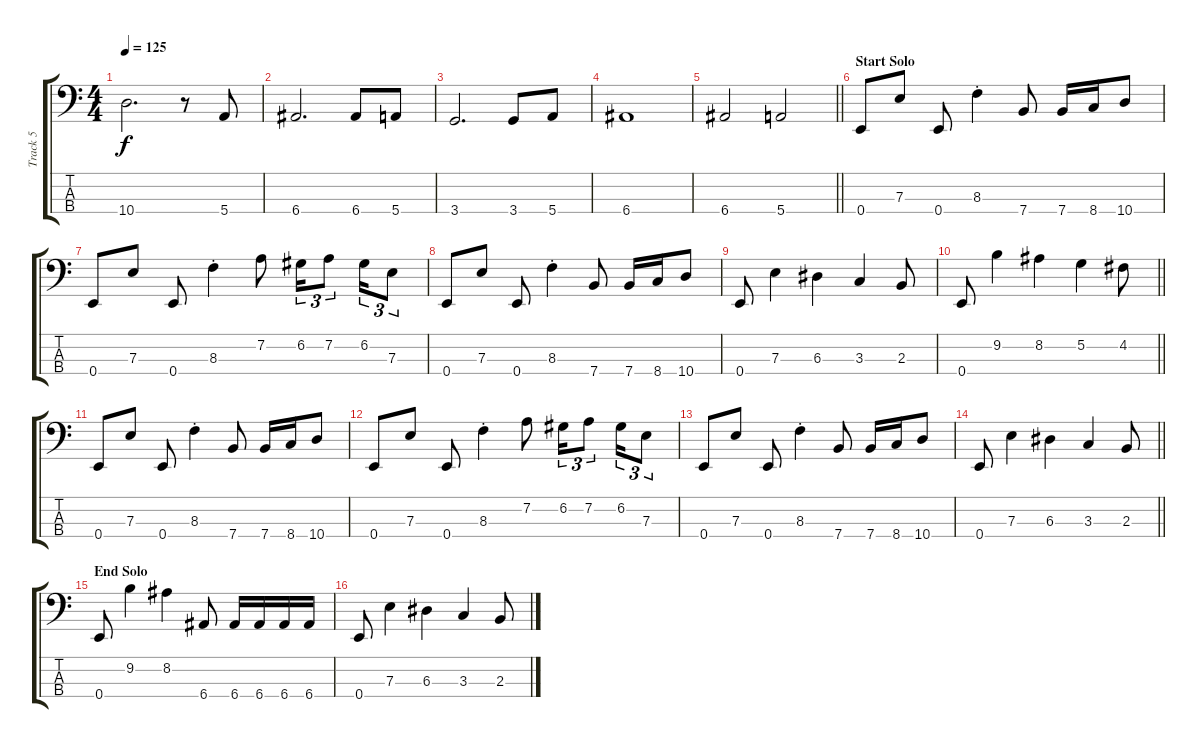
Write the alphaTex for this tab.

\track ("Track 5" "Track 5") {instrument slapbass2}
\staff {score tabs}
\tuning (G2 D2 A1 E1) {hide}
\ts (4 4)
\tempo 125
\clef f4
\ks c
10.4.2{d dy f} r.8 5.4.8 |
6.4.2{d} 6.4.8 5.4.8 |
3.4.2{d} 3.4.8 5.4.8 |
6.4.1 |
\barLineRight lightlight
6.4.2 5.4.2 |
\section ("" "Start Solo")
0.4.8 7.3.8 0.4.8 8.3{st}.4 7.4.8 7.4.16 8.4.16 10.4.8 |
0.4.8 7.3.8 0.4.8 8.3{st}.4 7.2.8 6.2.16{tu (3 2)} 7.2.8{tu (3 2)} 6.2.16{tu (3 2)} 7.3.8{tu (3 2)} |
0.4.8 7.3.8 0.4.8 8.3{st}.4 7.4.8 7.4.16 8.4.16 10.4.8 |
0.4.8 7.3.4 6.3.4 3.3.4 2.3.8 |
\barLineRight lightlight
0.4.8 9.2.4 8.2.4 5.2.4 4.2.8 |
\section ("" "")
0.4.8 7.3.8 0.4.8 8.3{st}.4 7.4.8 7.4.16 8.4.16 10.4.8 |
0.4.8 7.3.8 0.4.8 8.3{st}.4 7.2.8 6.2.16{tu (3 2)} 7.2.8{tu (3 2)} 6.2.16{tu (3 2)} 7.3.8{tu (3 2)} |
0.4.8 7.3.8 0.4.8 8.3{st}.4 7.4.8 7.4.16 8.4.16 10.4.8 |
\barLineRight lightlight
0.4.8 7.3.4 6.3.4 3.3.4 2.3.8 |
\section ("" "End Solo")
0.4.8 9.2.4 8.2.4 6.4.8 6.4.16 6.4.16 6.4.16 6.4.16 |
0.4.8 7.3.4 6.3.4 3.3.4 2.3.8
